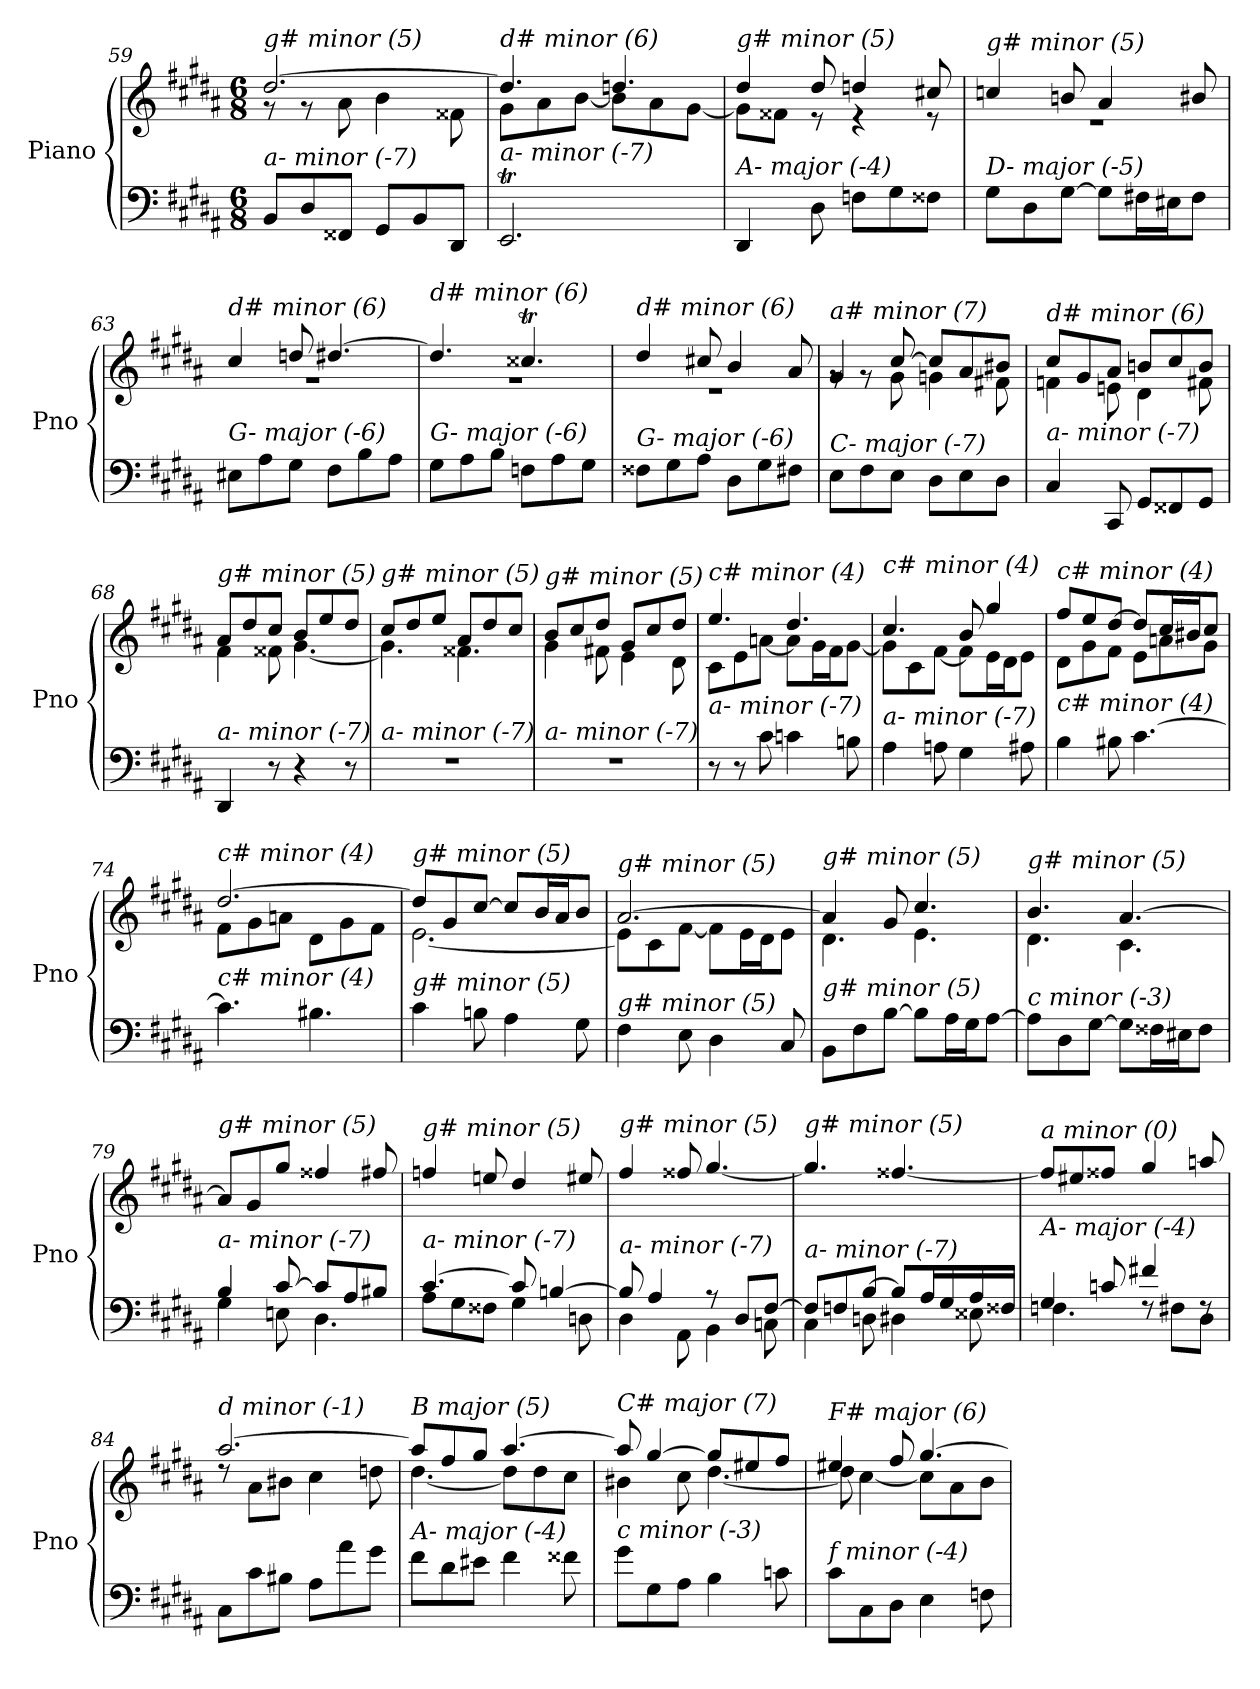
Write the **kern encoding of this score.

**kern	**kern
*part1	*part1
*staff2	*staff1
*I"Piano	*
*I'Pno	*
*clefF4	*clefG2
*k[f#c#g#d#a#]	*k[f#c#g#d#a#]
*M6/8	*M6/8
=59	=59
*	*^
!	!LO:TX:i:t=g# minor (5)	!
!LO:TX:i:t=a- minor (-7)	!	!
8BB/L	[2.dd#/	8r
8D#/	.	8r
8FF##X/J	.	8a#\
8GG#/L	.	4b\
8BB/	.	.
8DD#/J	.	8f##X\
=60	=60	=60
!	!LO:TX:i:t=d# minor (6)	!
!LO:TX:i:t=a- minor (-7)	!	!
2.EET/	4.dd#/]	8g#\L
.	.	8a#\
.	.	[8b\J
.	4.ddni/	8b\L]
.	.	8a#\
.	.	[8g#\J
!!LO:PB:g=z	!!
=61	=61	=61
!	!LO:TX:i:t=g# minor (5)	!
!LO:TX:i:t=A- major (-4)	!	!
4DD#/	4dd#/	8g#\L]
.	.	8f##X\J
8D#\	8dd#/	8r
8Fni\L	4ddni/	4r
8G#\	.	.
8F##X\J	8cc#X/	8r
=62	=62	=62
!	!LO:TX:i:t=g# minor (5)	!
!LO:TX:i:t=D- major (-5)	!	!
8G#\L	4ccni/	2.r
8D#\	.	.
[8G#\J	8bn/	.
8G#\L]	4a#/	.
16F#X\L	.	.
16E#X\J	.	.
8F#\J	8b#Xj/	.
=63	=63	=63
!	!LO:TX:i:t=d# minor (6)	!
!LO:TX:i:t=G- major (-6)	!	!
8E#X\L	4cc#/	2.r
8A#\	.	.
8G#\J	8ddni/	.
8F#\L	[4.dd#/	.
8B\	.	.
8A#\J	.	.
=64	=64	=64
!	!LO:TX:i:t=d# minor (6)	!
!LO:TX:i:t=G- major (-6)	!	!
8G#\L	4.dd#/]	2.r
8A#\	.	.
8B\J	.	.
8Fni\L	4.cc##Xtj/	.
8A#\	.	.
8G#\J	.	.
=65	=65	=65
!	!LO:TX:i:t=d# minor (6)	!
!LO:TX:i:t=G- major (-6)	!	!
8F##Xj\L	4dd#/	2.r
8G#\	.	.
8A#\J	8cc#X/	.
8D#\L	4b/	.
8G#\	.	.
8F#X\J	8a#/	.
!!LO:LB:g=z	!!
=66	=66	=66
!	!LO:TX:i:t=a# minor (7)	!
!LO:TX:i:t=C- major (-7)	!	!
8E\L	4g#/	8rg
8F#\	.	8rg
8E\J	[8cc#/	8g#\
8D#\L	8cc#/L]	4gni\
8E\	8a#/	.
8D#\J	8b#X/J	8f#X\
=67	=67	=67
!	!LO:TX:i:t=d# minor (6)	!
!LO:TX:i:t=a- minor (-7)	!	!
4C#/	8cc#/L	4fni\
.	8g#/	.
8CC#/	8a#/J	8en\
8GG#/L	8bn/L	4d#\
8FF##X/	8cc#/	.
8GG#/J	8b/J	8f#Xi\
=68	=68	=68
!	!LO:TX:i:t=g# minor (5)	!
!LO:TX:i:t=a- minor (-7)	!	!
4DD#/	8a#/L	4f#\
.	8dd#/	.
8r	8cc#/J	8f##X\
4r	8b/L	[4.g#\
.	8ee/	.
8r	8dd#/J	.
=69	=69	=69
!	!LO:TX:i:t=g# minor (5)	!
!LO:TX:i:t=a- minor (-7)	!	!
2.r	8cc#/L	4.g#\]
.	8dd#/	.
.	8ee/J	.
.	8a#/L	4.f##X\
.	8dd#/	.
.	8cc#/J	.
=70	=70	=70
!	!LO:TX:i:t=g# minor (5)	!
!LO:TX:i:t=a- minor (-7)	!	!
2.r	8b/L	4g#\
.	8cc#/	.
.	8dd#/J	8f#X\
.	8g#/L	4e\
.	8cc#/	.
.	8dd#/J	8d#\
!!LO:LB:g=z	!!
=71	=71	=71
!	!LO:TX:i:t=c# minor (4)	!
!LO:TX:i:t=a- minor (-7)	!	!
8r	4.ee/	8c#\L
8r	.	8e\
8c#\	.	[8an\J
4cni\	4.dd#/	8a\L]
.	.	16g#\L
.	.	16f#\J
8Bn\	.	[8g#\J
=72	=72	=72
!	!LO:TX:i:t=c# minor (4)	!
!LO:TX:i:t=a- minor (-7)	!	!
4A#\	4.cc#/	8g#\L]
.	.	8c#\
8An\	.	[8f#\J
4G#\	8b/	8f#\L]
.	4gg#/	16e\L
.	.	16d#\J
8A#X\	.	8e\J
=73	=73	=73
!	!LO:TX:i:t=c# minor (4)	!
!LO:TX:i:t=c# minor (4)	!	!
4B\	8ff#/L	8d#\L
.	8ee/	8g#\
8B#X\	[8dd#/J	8f#\J
[4.c#\	8dd#/L]	8e\L
.	16cc#/L	8an\
.	16b#X/J	.
.	8cc#/J	8g#\J
=74	=74	=74
!	!LO:TX:i:t=c# minor (4)	!
!LO:TX:i:t=c# minor (4)	!	!
4.c#\]	[2.dd#/	8f#\L
.	.	8g#\
.	.	8an\J
4.B#X\	.	8d#\L
.	.	8g#\
.	.	8f#\J
=75	=75	=75
!	!LO:TX:i:t=g# minor (5)	!
!LO:TX:i:t=g# minor (5)	!	!
4c#\	8dd#/L]	[2.e\
.	8g#/	.
8Bn\	[8cc#/J	.
4A#\	8cc#/L]	.
.	16b/L	.
.	16a#/J	.
8G#\	8b/J	.
!!LO:LB:g=z	!!
=76	=76	=76
!	!LO:TX:i:t=g# minor (5)	!
!LO:TX:i:t=g# minor (5)	!	!
4F#\	[2.a#/	8e\L]
.	.	8c#\
8E\	.	[8f#\J
4D#\	.	8f#\L]
.	.	16e\L
.	.	16d#\J
8C#/	.	8e\J
=77	=77	=77
!	!LO:TX:i:t=g# minor (5)	!
!LO:TX:i:t=g# minor (5)	!	!
8BB\L	4a#/]	4.d#\
8F#\	.	.
[8B\J	8g#/	.
8B\L]	4.cc#/	4.e\
16A#\L	.	.
16G#\J	.	.
[8A#\J	.	.
=78	=78	=78
!	!LO:TX:i:t=g# minor (5)	!
!LO:TX:i:t=c minor (-3)	!	!
8A#\L]	4.b/	4.d#\
8D#\	.	.
[8G#\J	.	.
8G#\L]	[4.a#/	4.c#\
16F##X\L	.	.
16E#X\J	.	.
8F##\J	.	.
*	*v	*v
=79	=79
*^	*
!	!	!LO:TX:i:t=g# minor (5)
!LO:TX:i:t=a- minor (-7)	!	!
4B/	4G#\	8a#/L]
.	.	8g#/
[8c#/	8En\	8gg#/J
8c#/L]	4.D#\	4ff##X/
8A#/	.	.
8B#Xj/J	.	8ff#X/
=80	=80	=80
!	!	!LO:TX:i:t=g# minor (5)
!LO:TX:i:t=a- minor (-7)	!	!
[4.c#/	8A#\L	4ffni/
.	8G#\	.
.	8F##X\J	8een/
8c#/]	4G#\	4dd#/
[4Bn/	.	.
.	8Dni\	8ee#Xj/
!!LO:LB:g=z
=81	=81	=81
!	!	!LO:TX:i:t=g# minor (5)
!LO:TX:i:t=a- minor (-7)	!	!
8B/]	4D#\	4ff#/
4A#/	.	.
.	8AA#\	8ff##X/
8r	4BB\	[4.gg#/
8D#/L	.	.
[8F#/J	8Cni\	.
=82	=82	=82
!	!	!LO:TX:i:t=g# minor (5)
!LO:TX:i:t=a- minor (-7)	!	!
8F#/L]	4C#\	4.gg#/]
8Fni/	.	.
[8B/J	8Dni\	.
8B/L]	4D#\	[4.ff##X/
16A#/L	.	.
16G#/	.	.
16A#/	8E##Xi\	.
16F##X/JJ	.	.
=83	=83	=83
!	!	!LO:TX:i:t=a minor (0)
!LO:TX:i:t=A- major (-4)	!	!
4G#/	4.Fni\	8ff##/L]
.	.	8ee#X/
8cni/	.	8ff##X/J
4f#Xi/	8rF	4gg#/
.	8F#i\L	.
8rF	8D#\J	8aani/
=84	=84	=84
*	*	*^
!	!	!LO:TX:i:t=d minor (-1)	!
!LO:TX:i:t=A- major (-4)	!	!	!
*v	*v	*	*
8C#\L	[2.aa#/	8rdd
8c#\	.	8a#\L
8B#Xj\J	.	8b#Xj\J
8A#\L	.	4cc#\
8a#\	.	.
8g#\J	.	8ddni\
=85	=85	=85
!	!LO:TX:i:t=B major (5)	!
!LO:TX:i:t=A- major (-4)	!	!
8f#\L	8aa#/L]	[4.dd#\
8d#\	8ff#/	.
8e#X\J	8gg#/J	.
4f#\	[4.aa#/	8dd#\L]
.	.	8dd#\
8f##X\	.	8cc#\J
!!LO:LB:g=z	!!
=86	=86	=86
!	!LO:TX:i:t=C# major (7)	!
!LO:TX:i:t=c minor (-3)	!	!
8g#\L	8aa#/]	4b#X\
8G#\	[4gg#/	.
8A#\J	.	8cc#\
4B\	8gg#/L]	[4.dd#\
.	8ee#X/	.
8cni\	8ff#/J	.
=87	=87	=87
!	!LO:TX:i:t=F# major (6)	!
!LO:TX:i:t=f minor (-4)	!	!
8c#\L	4ee#X/	8dd#\]
8C#\	.	[4cc#\
8D#\J	8ff#/	.
4E\	[4.gg#/	8cc#\L]
.	.	8a#\
8Fni\	.	8b\J
*	*v	*v
=	=
*-	*-
